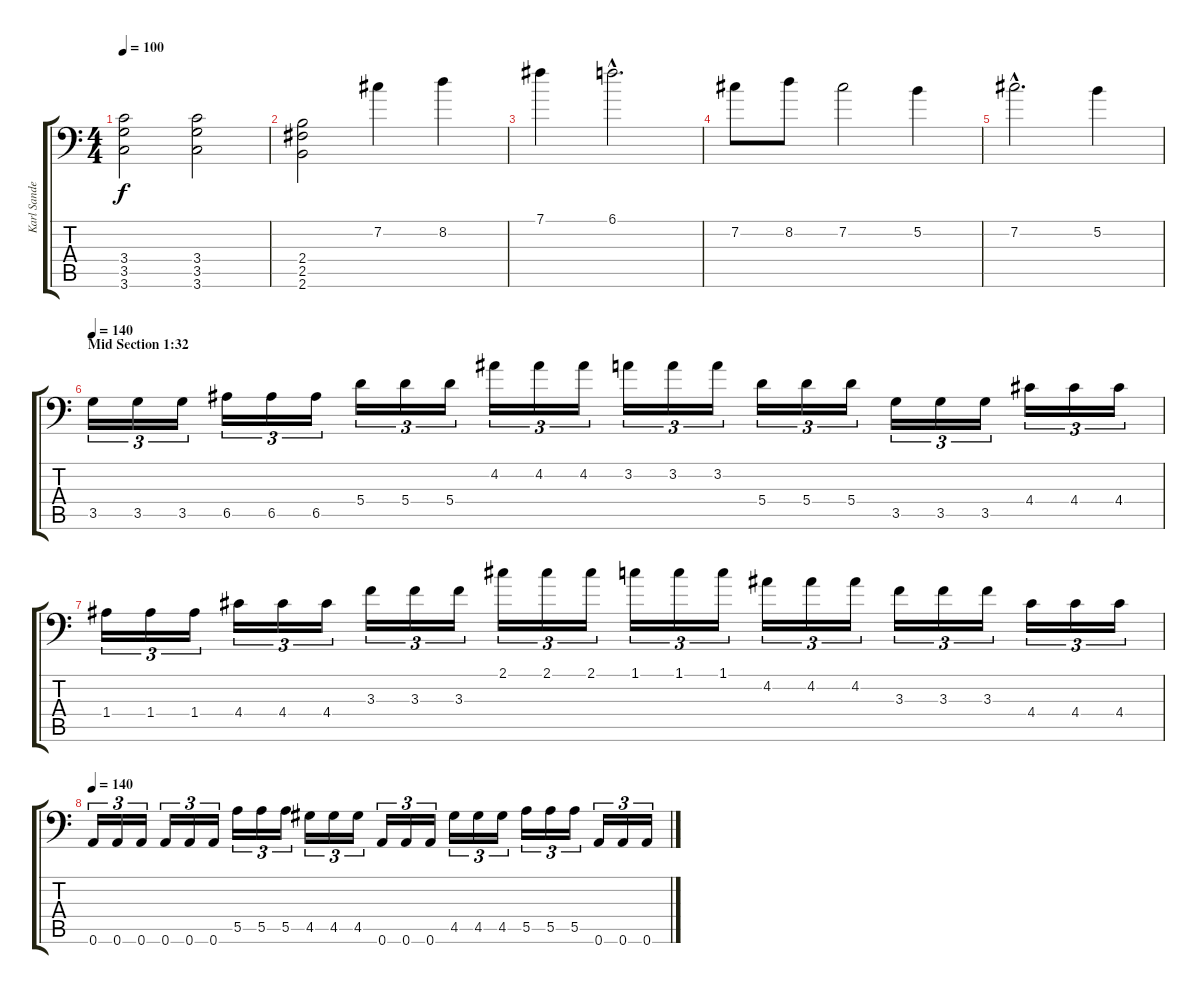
\track ("Karl Sanders" "Karl Sande") {instrument distortionguitar}
\staff {score tabs}
\tuning (B3 Gb3 D3 A2 E2 A1) {hide}
\ts (4 4)
\tempo 100
\clef f4
\ks c
(3.4 3.5 3.6).2{dy f} (3.4 3.5 3.6).2 |
(2.4 2.5 2.6).2 7.2.4 8.2.4 |
7.1.4 6.1{hac}.2{d} |
7.2.8 8.2.8 7.2.2 5.2.4 |
7.2{hac}.2{d} 5.2.4 |
\section ("" "Mid Section 1:32")
\tempo 140
3.5.16{tu (3 2)} 3.5.16{tu (3 2)} 3.5.16{tu (3 2)} 6.5.16{tu (3 2)} 6.5.16{tu (3 2)} 6.5.16{tu (3 2)} 5.4.16{tu (3 2)} 5.4.16{tu (3 2)} 5.4.16{tu (3 2)} 4.2.16{tu (3 2)} 4.2.16{tu (3 2)} 4.2.16{tu (3 2)} 3.2.16{tu (3 2)} 3.2.16{tu (3 2)} 3.2.16{tu (3 2)} 5.4.16{tu (3 2)} 5.4.16{tu (3 2)} 5.4.16{tu (3 2)} 3.5.16{tu (3 2)} 3.5.16{tu (3 2)} 3.5.16{tu (3 2)} 4.4.16{tu (3 2)} 4.4.16{tu (3 2)} 4.4.16{tu (3 2)} |
1.4.16{tu (3 2)} 1.4.16{tu (3 2)} 1.4.16{tu (3 2)} 4.4.16{tu (3 2)} 4.4.16{tu (3 2)} 4.4.16{tu (3 2)} 3.3.16{tu (3 2)} 3.3.16{tu (3 2)} 3.3.16{tu (3 2)} 2.1.16{tu (3 2)} 2.1.16{tu (3 2)} 2.1.16{tu (3 2)} 1.1.16{tu (3 2)} 1.1.16{tu (3 2)} 1.1.16{tu (3 2)} 4.2.16{tu (3 2)} 4.2.16{tu (3 2)} 4.2.16{tu (3 2)} 3.3.16{tu (3 2)} 3.3.16{tu (3 2)} 3.3.16{tu (3 2)} 4.4.16{tu (3 2)} 4.4.16{tu (3 2)} 4.4.16{tu (3 2)} |
\tempo 140
0.6.16{tu (3 2)} 0.6.16{tu (3 2)} 0.6.16{tu (3 2)} 0.6.16{tu (3 2)} 0.6.16{tu (3 2)} 0.6.16{tu (3 2)} 5.5.16{tu (3 2)} 5.5.16{tu (3 2)} 5.5.16{tu (3 2)} 4.5.16{tu (3 2)} 4.5.16{tu (3 2)} 4.5.16{tu (3 2)} 0.6.16{tu (3 2)} 0.6.16{tu (3 2)} 0.6.16{tu (3 2)} 4.5.16{tu (3 2)} 4.5.16{tu (3 2)} 4.5.16{tu (3 2)} 5.5.16{tu (3 2)} 5.5.16{tu (3 2)} 5.5.16{tu (3 2)} 0.6.16{tu (3 2)} 0.6.16{tu (3 2)} 0.6.16{tu (3 2)}
